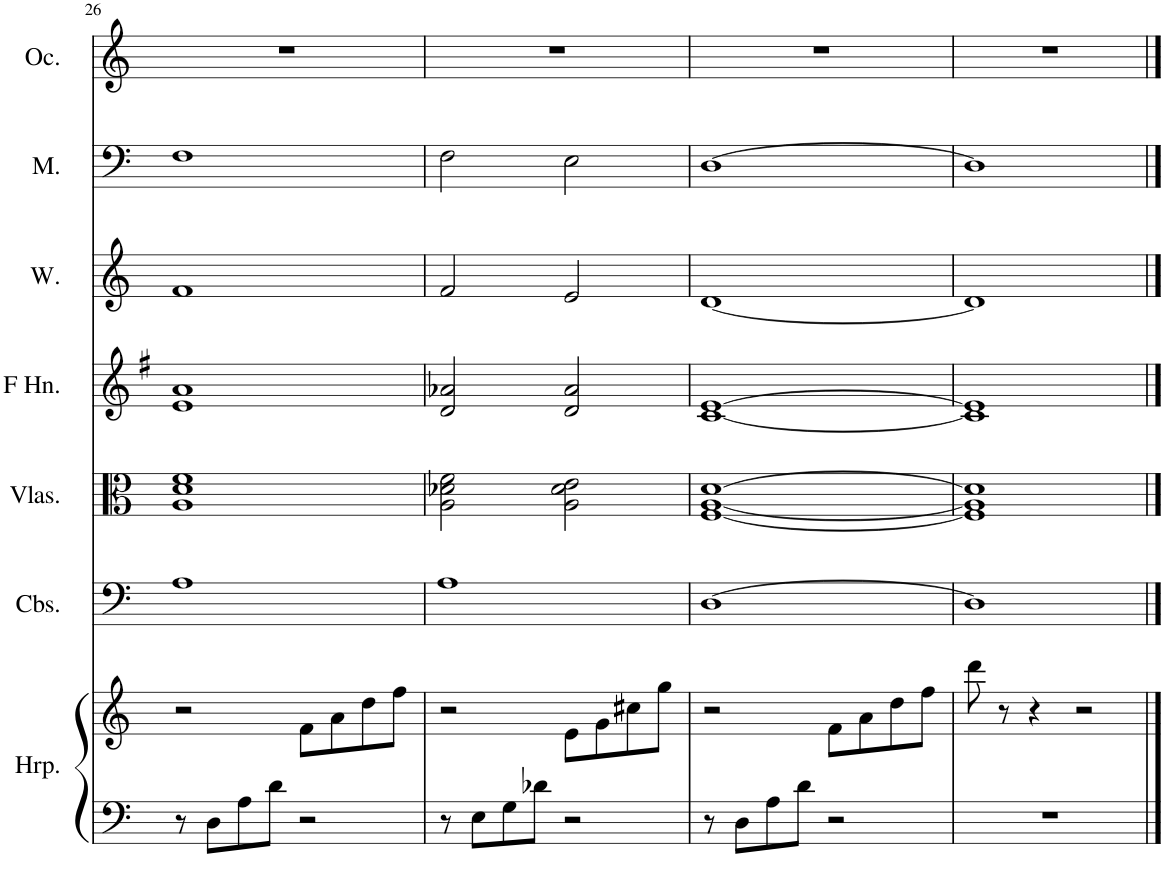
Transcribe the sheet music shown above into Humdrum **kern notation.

**kern	**kern	**kern	**kern	**kern	**kern	**kern	**kern
*part7	*part7	*part6	*part5	*part4	*part3	*part2	*part1
*staff8	*staff7	*staff6	*staff5	*staff4	*staff3	*staff2	*staff1
*I"Harp	*	*I"Contrabasses	*I"Violas	*I"Horn in F	*I"Women	*I"Men	*I"Ocarina
*I'Hrp.	*	*I'Cbs.	*I'Vlas.	*	*I'W.	*I'M.	*I'Oc.
!!LO:PB:g=z
*clefF4	*clefG2	*clefF4	*clefC3	*clefG2	*clefG2	*clefF4	*clefG2
*	*	*Trd7c12	*Trd5c9	*Trd4c7	*	*	*
*k[]	*k[]	*k[]	*k[]	*k[f#]	*k[]	*k[]	*k[]
*M4/4	*M4/4	*M4/4	*M4/4	*M4/4	*M4/4	*M4/4	*M4/4
=26	=26	=26	=26	=26	=26	=26	=26
8r	2r	1A	1A 1d 1f	1e 1a	1f	1F	1r
8D\L	.	.	.	.	.	.	.
8A\	.	.	.	.	.	.	.
8d\J	.	.	.	.	.	.	.
2r	8f\L	.	.	.	.	.	.
.	8a\	.	.	.	.	.	.
.	8dd\	.	.	.	.	.	.
.	8ff\J	.	.	.	.	.	.
=27	=27	=27	=27	=27	=27	=27	=27
8r	2r	1A	2A\ 2d-X\ 2f\	2d/ 2a-X/	2f/	2F\	1r
8E\L	.	.	.	.	.	.	.
8G\	.	.	.	.	.	.	.
8d-X\J	.	.	.	.	.	.	.
2r	8e\L	.	2A\ 2d-\ 2e\	2d/ 2a-/	2e/	2E\	.
.	8g\	.	.	.	.	.	.
.	8cc#X\	.	.	.	.	.	.
.	8gg\J	.	.	.	.	.	.
=28	=28	=28	=28	=28	=28	=28	=28
8r	2r	[1D	[1F [1A [1d	[1c [1e	[1d	[1D	1r
8D\L	.	.	.	.	.	.	.
8A\	.	.	.	.	.	.	.
8d\J	.	.	.	.	.	.	.
2r	8f\L	.	.	.	.	.	.
.	8a\	.	.	.	.	.	.
.	8dd\	.	.	.	.	.	.
.	8ff\J	.	.	.	.	.	.
=29	=29	=29	=29	=29	=29	=29	=29
1r	8ddd\	1D]	1F] 1A] 1d]	1c] 1e]	1d]	1D]	1r
.	8r	.	.	.	.	.	.
.	4r	.	.	.	.	.	.
.	2r	.	.	.	.	.	.
==	==	==	==	==	==	==	==
*-	*-	*-	*-	*-	*-	*-	*-
